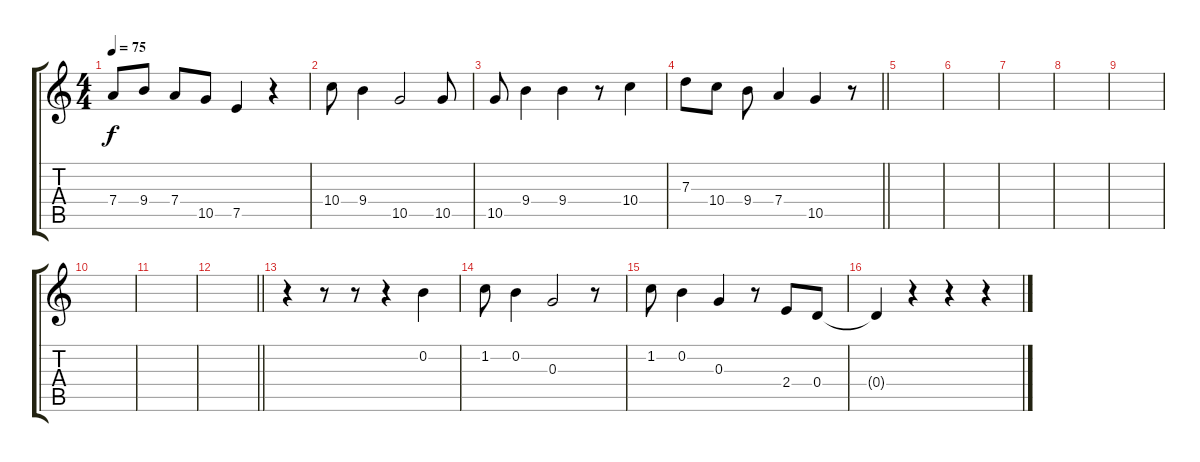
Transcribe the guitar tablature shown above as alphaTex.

\track "" {instrument electricguitarclean}
\staff {score tabs}
\tuning (E4 B3 G3 D3 A2 E2) {hide}
\ts (4 4)
\tempo 75
\clef g2
\ks c
7.4.8{dy f} 9.4.8 7.4.8 10.5.8 7.5.4 r.4 |
10.4.8 9.4.4 10.5.2 10.5.8 |
10.5.8 9.4.4 9.4.4 r.8 10.4.4 |
\barLineRight lightlight
7.3.8 10.4.8 9.4.8 7.4.4 10.5.4 r.8 |
\section ("" "")
|
|
|
|
|
|
|
\barLineRight lightlight
|
\section ("" "")
r.4 r.8 r.8 r.4 0.2.4 |
1.2.8 0.2.4 0.3.2 r.8 |
1.2.8 0.2.4 0.3.4 r.8 2.4.8 0.4.8 |
0.4{t}.4 r.4 r.4 r.4
